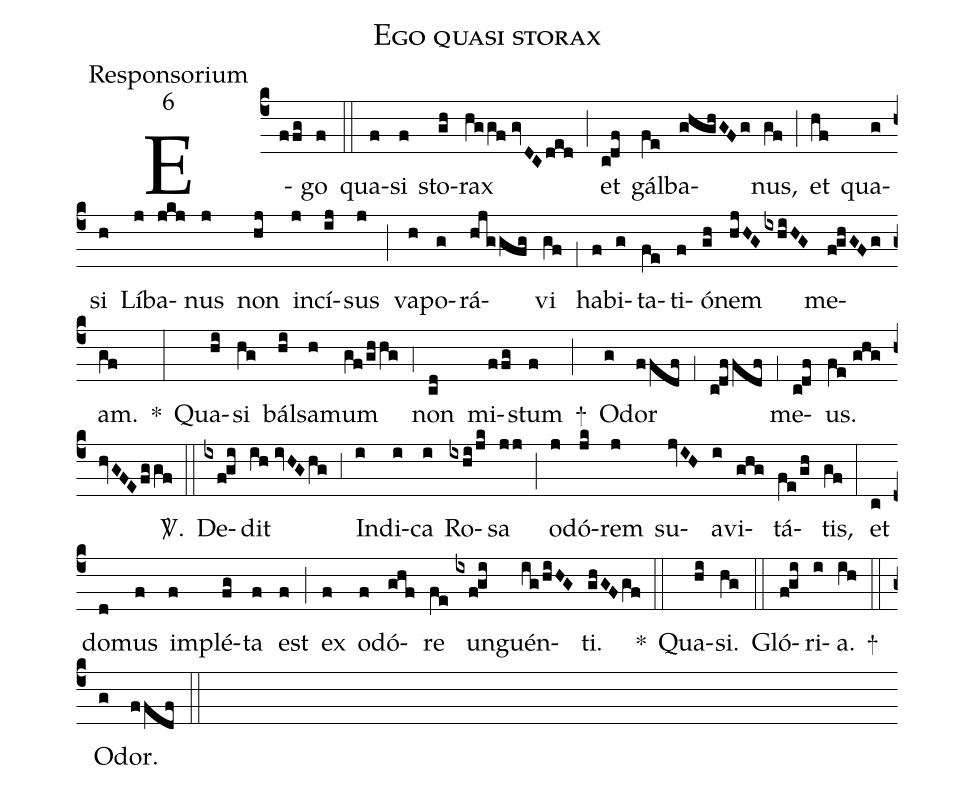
name:Ego quasi storax;
office-part:Responsorium;
mode:6;
%%
(c4) E(ffg)go(f) (::) qua(f)si(f) sto(gh)rax(hggf//gvDCded) (;) et(c!df) gál(fe)ba(ghghGFg)nus,(gf) (;) et(hf) qua(g)si(h) Lí(j)ba(jkj)nus(j) non(hj) in(j)cí(ij)sus(j) (;) va(h)po(g)rá(hjggfg)vi(gf) (;1) ha(f)bi(g)ta(fe)ti(f)ó(gh)nem(hjHG/ixhiHG) me(f!ghGFg)am.(gf) *(:) Qua(hi)si(hg) bál(hi)sa(h)mum(gf/ghhg) (;4) non(cd) mi(ffg)stum(f) +(;) O(g)dor(ffdf) (;1) (c!dffdf) (;1) me(c!df)us.(fe//ghg//hvGFE/fggf) <sp>V/</sp>.(::) De(ixf!gi)dit(ih//ivHG/hg) (;3) In(i)di(i)ca(i) Ro(ixhi/jk)sa(jj) (;) o(j)dó(jk)rem(j) su(jvIH)a(i)vi(ghg)tá(fe/gh)tis,(gf) (:) et(c) do(d)mus(f) im(f)plé(fg)ta(f) est(f) (;) ex(f) o(f)dó(ghf)re(fe) un(ixf!gi)guén(ig/hiHG)ti.(ghGF/gf) *(::) Qua(hi)si.(hg) (::) Gló(f!gi)ri(i)a.(ih) +(::) O(g)dor.(ffdf) (::)
